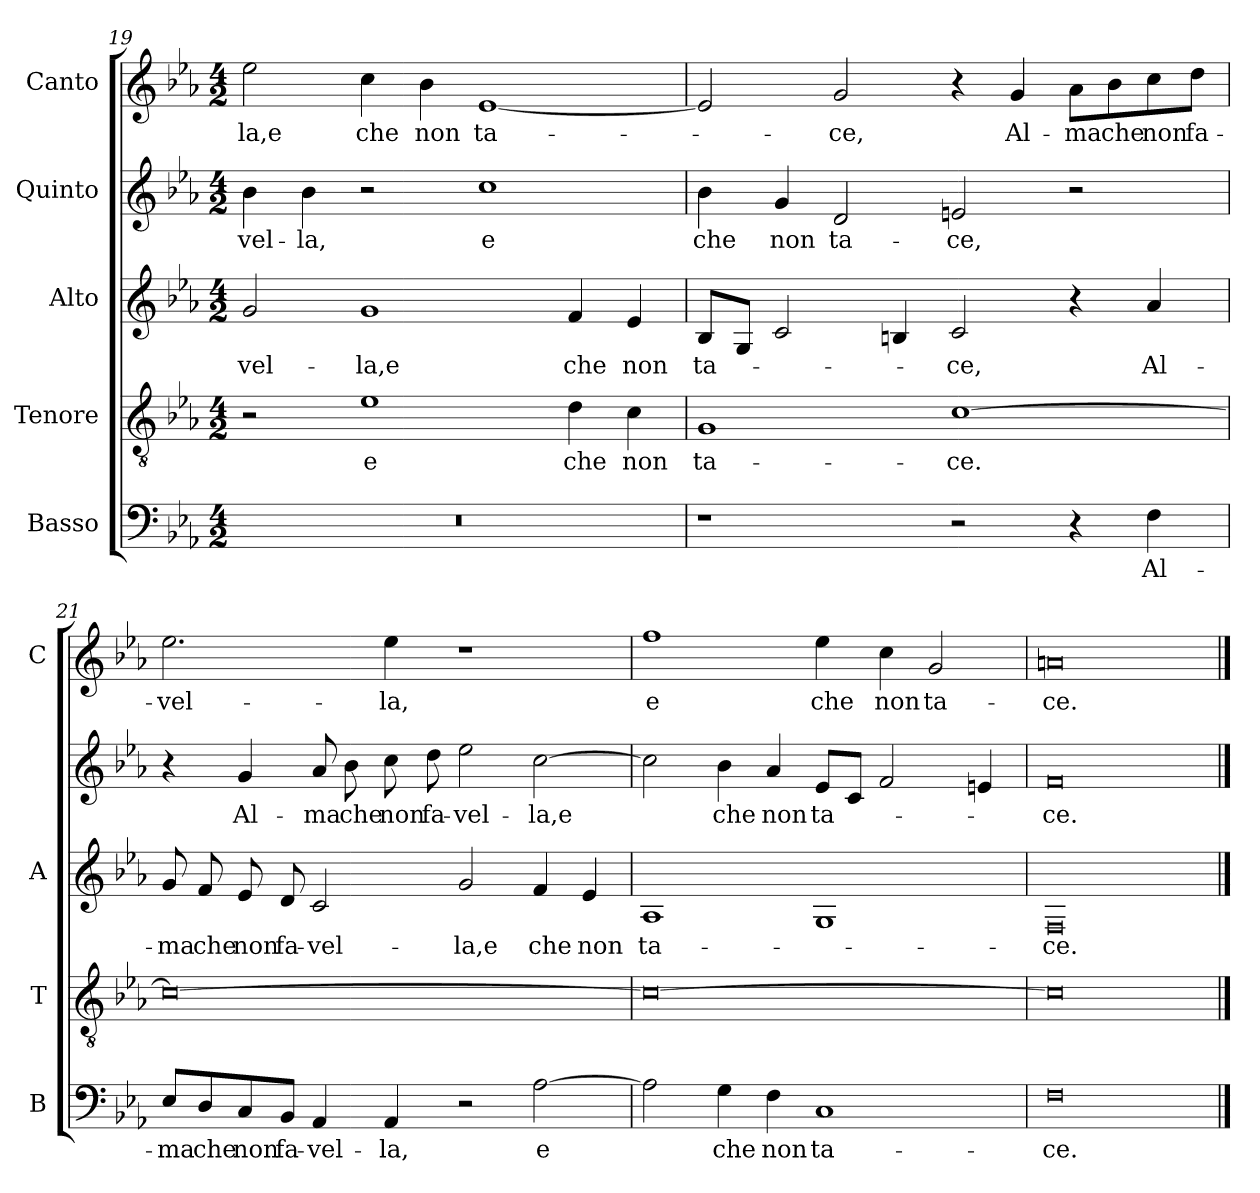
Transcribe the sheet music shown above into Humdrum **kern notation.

**kern	**text	**kern	**text	**kern	**text	**kern	**text	**kern	**text
*part5	*part5	*part4	*part4	*part3	*part3	*part2	*part2	*part1	*part1
*staff5	*staff5	*staff4	*staff4	*staff3	*staff3	*staff2	*staff2	*staff1	*staff1
*I"Basso	*	*I"Tenore	*	*I"Alto	*	*I"Quinto	*	*I"Canto	*
*I'B	*	*I'T	*	*I'A	*	*	*	*I'C	*
!!LO:LB:g=z
*clefF4	*	*clefGv2	*	*clefG2	*	*clefG2	*	*clefG2	*
*k[b-e-a-]	*	*k[b-e-a-]	*	*k[b-e-a-]	*	*k[b-e-a-]	*	*k[b-e-a-]	*
*E-:	*	*E-:	*	*E-:	*	*E-:	*	*E-:	*
*M4/2	*	*M4/2	*	*M4/2	*	*M4/2	*	*M4/2	*
=19	=19	=19	=19	=19	=19	=19	=19	=19	=19
!	!	!	!	!	!LO:LY:b	!	!LO:LY:b	!	!LO:LY:b
0r	.	2r	.	2g/	-vel-	4b-\	-vel-	2ee-\	-la,e
!	!	!	!	!	!	!	!LO:LY:b	!	!
.	.	.	.	.	.	4b-\	-la,	.	.
!	!	!	!LO:LY:b	!	!LO:LY:b	!	!	!	!LO:LY:b
.	.	1e-	e	1g	-la,e	2r	.	4cc\	che
!	!	!	!	!	!	!	!	!	!LO:LY:b
.	.	.	.	.	.	.	.	4b-\	non
!	!	!	!	!	!	!	!LO:LY:b	!	!LO:LY:b
.	.	.	.	.	.	1cc	e	[1e-	ta-
!	!	!	!LO:LY:b	!	!LO:LY:b	!	!	!	!
.	.	4d\	che	4f/	che	.	.	.	.
!	!	!	!LO:LY:b	!	!LO:LY:b	!	!	!	!
.	.	4c\	non	4e-/	non	.	.	.	.
=20	=20	=20	=20	=20	=20	=20	=20	=20	=20
!	!	!	!LO:LY:b	!	!LO:LY:b	!	!LO:LY:b	!	!
1r	.	1G	ta-	8B-/L	ta-	4b-\	che	2e-/]	.
.	.	.	.	8G/J	.	.	.	.	.
!	!	!	!	!	!	!	!LO:LY:b	!	!
.	.	.	.	2c/	.	4g/	non	.	.
!	!	!	!	!	!	!	!LO:LY:b	!	!LO:LY:b
.	.	.	.	.	.	2d/	ta-	2g/	-ce,
.	.	.	.	4Bn/	.	.	.	.	.
!	!	!	!LO:LY:b	!	!LO:LY:b	!	!LO:LY:b	!	!
2r	.	[1c	-ce.	2c/	-ce,	2en/	-ce,	4r	.
!	!	!	!	!	!	!	!	!	!LO:LY:b
.	.	.	.	.	.	.	.	4g/	Al-
!	!	!	!	!	!	!	!	!	!LO:LY:b
4r	.	.	.	4r	.	2r	.	8a-\L	-ma
!	!	!	!	!	!	!	!	!	!LO:LY:b
.	.	.	.	.	.	.	.	8b-\	che
!	!LO:LY:b	!	!	!	!LO:LY:b	!	!	!	!LO:LY:b
4F\	Al-	.	.	4a-/	Al-	.	.	8cc\	non
!	!	!	!	!	!	!	!	!	!LO:LY:b
.	.	.	.	.	.	.	.	8dd\J	fa-
=21	=21	=21	=21	=21	=21	=21	=21	=21	=21
!	!LO:LY:b	!	!	!	!LO:LY:b	!	!	!	!LO:LY:b
8E-/L	-ma	0c_	.	8g/	-ma	4r	.	2.ee-\	-vel-
!	!LO:LY:b	!	!	!	!LO:LY:b	!	!	!	!
8D/	che	.	.	8f/	che	.	.	.	.
!	!LO:LY:b	!	!	!	!LO:LY:b	!	!LO:LY:b	!	!
8C/	non	.	.	8e-/	non	4g/	Al-	.	.
!	!LO:LY:b	!	!	!	!LO:LY:b	!	!	!	!
8BB-/J	fa-	.	.	8d/	fa-	.	.	.	.
!	!LO:LY:b	!	!	!	!LO:LY:b	!	!LO:LY:b	!	!
4AA-/	-vel-	.	.	2c/	-vel-	8a-/	-ma	.	.
!	!	!	!	!	!	!	!LO:LY:b	!	!
.	.	.	.	.	.	8b-\	che	.	.
!	!LO:LY:b	!	!	!	!	!	!LO:LY:b	!	!LO:LY:b
4AA-/	-la,	.	.	.	.	8cc\	non	4ee-\	-la,
!	!	!	!	!	!	!	!LO:LY:b	!	!
.	.	.	.	.	.	8dd\	fa-	.	.
!	!	!	!	!	!LO:LY:b	!	!LO:LY:b	!	!
2r	.	.	.	2g/	-la,e	2ee-\	-vel-	1r	.
!	!LO:LY:b	!	!	!	!LO:LY:b	!	!LO:LY:b	!	!
[2A-\	e	.	.	4f/	che	[2cc\	-la,e	.	.
!	!	!	!	!	!LO:LY:b	!	!	!	!
.	.	.	.	4e-/	non	.	.	.	.
!!LO:LB:g=z
=22	=22	=22	=22	=22	=22	=22	=22	=22	=22
!	!	!	!	!	!LO:LY:b	!	!	!	!LO:LY:b
2A-\]	.	0c_	.	1A-	ta-	2cc\]	.	1ff	e
!	!LO:LY:b	!	!	!	!	!	!LO:LY:b	!	!
4G\	che	.	.	.	.	4b-\	che	.	.
!	!LO:LY:b	!	!	!	!	!	!LO:LY:b	!	!
4F\	non	.	.	.	.	4a-/	non	.	.
!	!LO:LY:b	!	!	!	!	!	!LO:LY:b	!	!LO:LY:b
1C	ta-	.	.	1G	.	8e-/L	ta-	4ee-\	che
.	.	.	.	.	.	8c/J	.	.	.
!	!	!	!	!	!	!	!	!	!LO:LY:b
.	.	.	.	.	.	2f/	.	4cc\	non
!	!	!	!	!	!	!	!	!	!LO:LY:b
.	.	.	.	.	.	.	.	2g/	ta-
.	.	.	.	.	.	4en/	.	.	.
=23	=23	=23	=23	=23	=23	=23	=23	=23	=23
!	!LO:LY:b	!	!	!	!LO:LY:b	!	!LO:LY:b	!	!LO:LY:b
0F	-ce.	0c]	.	0F	-ce.	0f	-ce.	0an	-ce.
==	==	==	==	==	==	==	==	==	==
*-	*-	*-	*-	*-	*-	*-	*-	*-	*-
